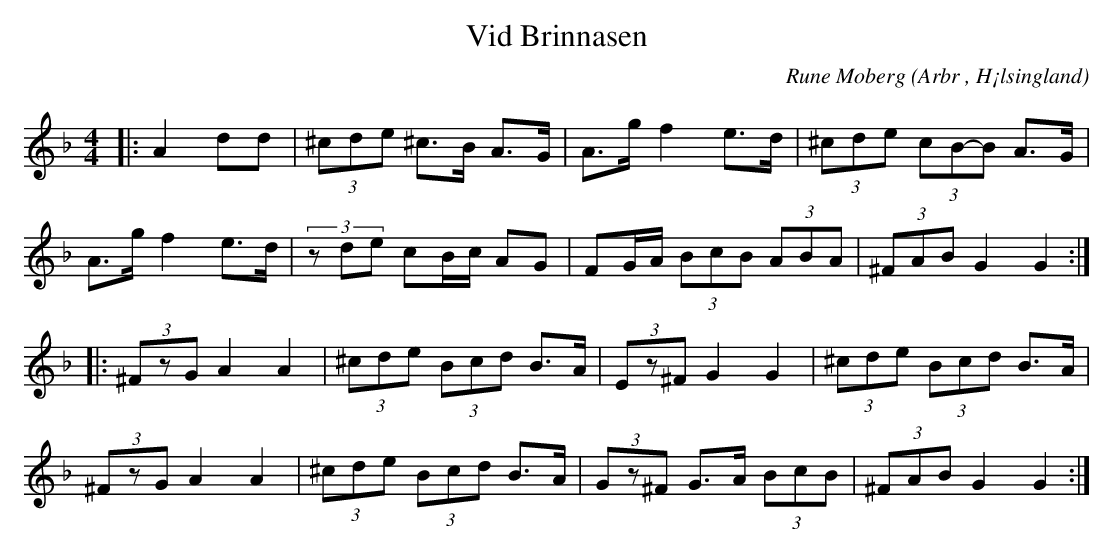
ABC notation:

X:1
T:Vid Brinnasen
C: Rune Moberg
O:Arbr , H¡lsingland
M:4/4
L:1/8
K:Dm
|: A2 dd|(3^cde ^c>B A>G|A>g f2 e>d|(3^cde (3cB-B A>G|
A>g f2 e>d|(3zde cB/c/ AG|FG/A/ (3BcB (3ABA|(3^FAB G2 G2:|
|:(3^FzG A2 A2|(3^cde (3Bcd B>A|(3Ez^F G2 G2|(3^cde (3Bcd B>A|
(3^FzG A2 A2|(3^cde (3Bcd B>A| (3Gz^F G>A (3BcB|(3^FAB G2 G2:|
